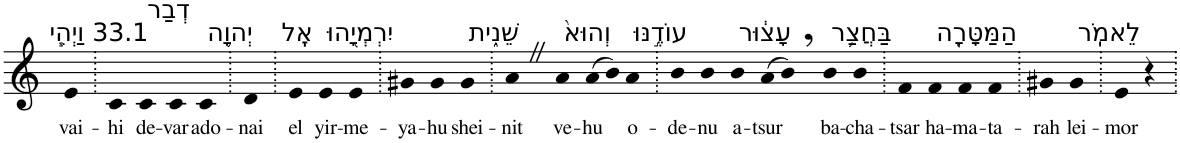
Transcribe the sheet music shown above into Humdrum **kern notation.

**kern	**text
*part1	*part1
*staff1	*staff1
*I"Piano	*
*I'Pno	*
*clefG2	*
*k[]	*
=1	=1
!LO:TX:a:t=33.1 וַיְהִ֧י	!
!	!LO:LY:b
4e	vai-
=2.	=2.
!	!LO:LY:b
4c	-hi
!LO:TX:a:t=דְבַר	!
!	!LO:LY:b
4c	de-
!	!LO:LY:b
4c	-var
!LO:TX:a:t=יְהוָ֛ה	!
!	!LO:LY:b
4c	ado-
=3.	=3.
!	!LO:LY:b
4d	-nai
=4.	=4.
!LO:TX:a:t=אֶֽל	!
!	!LO:LY:b
4e	el
!LO:TX:a:t=יִרְמְיָ֖הוּ	!
!	!LO:LY:b
4e	yir-
!	!LO:LY:b
4e	-me-
=5.	=5.
!	!LO:LY:b
4g#X	-ya-
!	!LO:LY:b
4g#	-hu
!LO:TX:a:t=שֵׁנִ֑ית	!
!	!LO:LY:b
4g#	shei-
=6.	=6.
!	!LO:LY:b
4aZ	-nit
!LO:TX:a:t=וְהוּא֙	!
!	!LO:LY:b
4a	ve-
!	!LO:LY:b
(>8a	-hu
8b)	.
!LO:TX:a:t=עוֹדֶ֣נּוּ	!
!	!LO:LY:b
4a	o-
=7.	=7.
!	!LO:LY:b
4b	-de-
!	!LO:LY:b
4b	-nu
!LO:TX:a:t=עָצ֔וּר	!
!	!LO:LY:b
4b	a-
!	!LO:LY:b
(>8a	-tsur
8b,)	.
!LO:TX:a:t=בַּחֲצַ֥ר	!
!	!LO:LY:b
4b	ba-
!	!LO:LY:b
4b	-cha-
=8.	=8.
!	!LO:LY:b
4f	-tsar
!LO:TX:a:t=הַמַּטָּרָ֖ה	!
!	!LO:LY:b
4f	ha-
!	!LO:LY:b
4f	-ma-
!	!LO:LY:b
4f	-ta-
=9.	=9.
!	!LO:LY:b
4g#X	-rah
!LO:TX:a:t=לֵאמֹֽר	!
!	!LO:LY:b
4g#	lei-
=10.	=10.
!	!LO:LY:b
4e	-mor
4r	.
=.	=.
*-	*-
